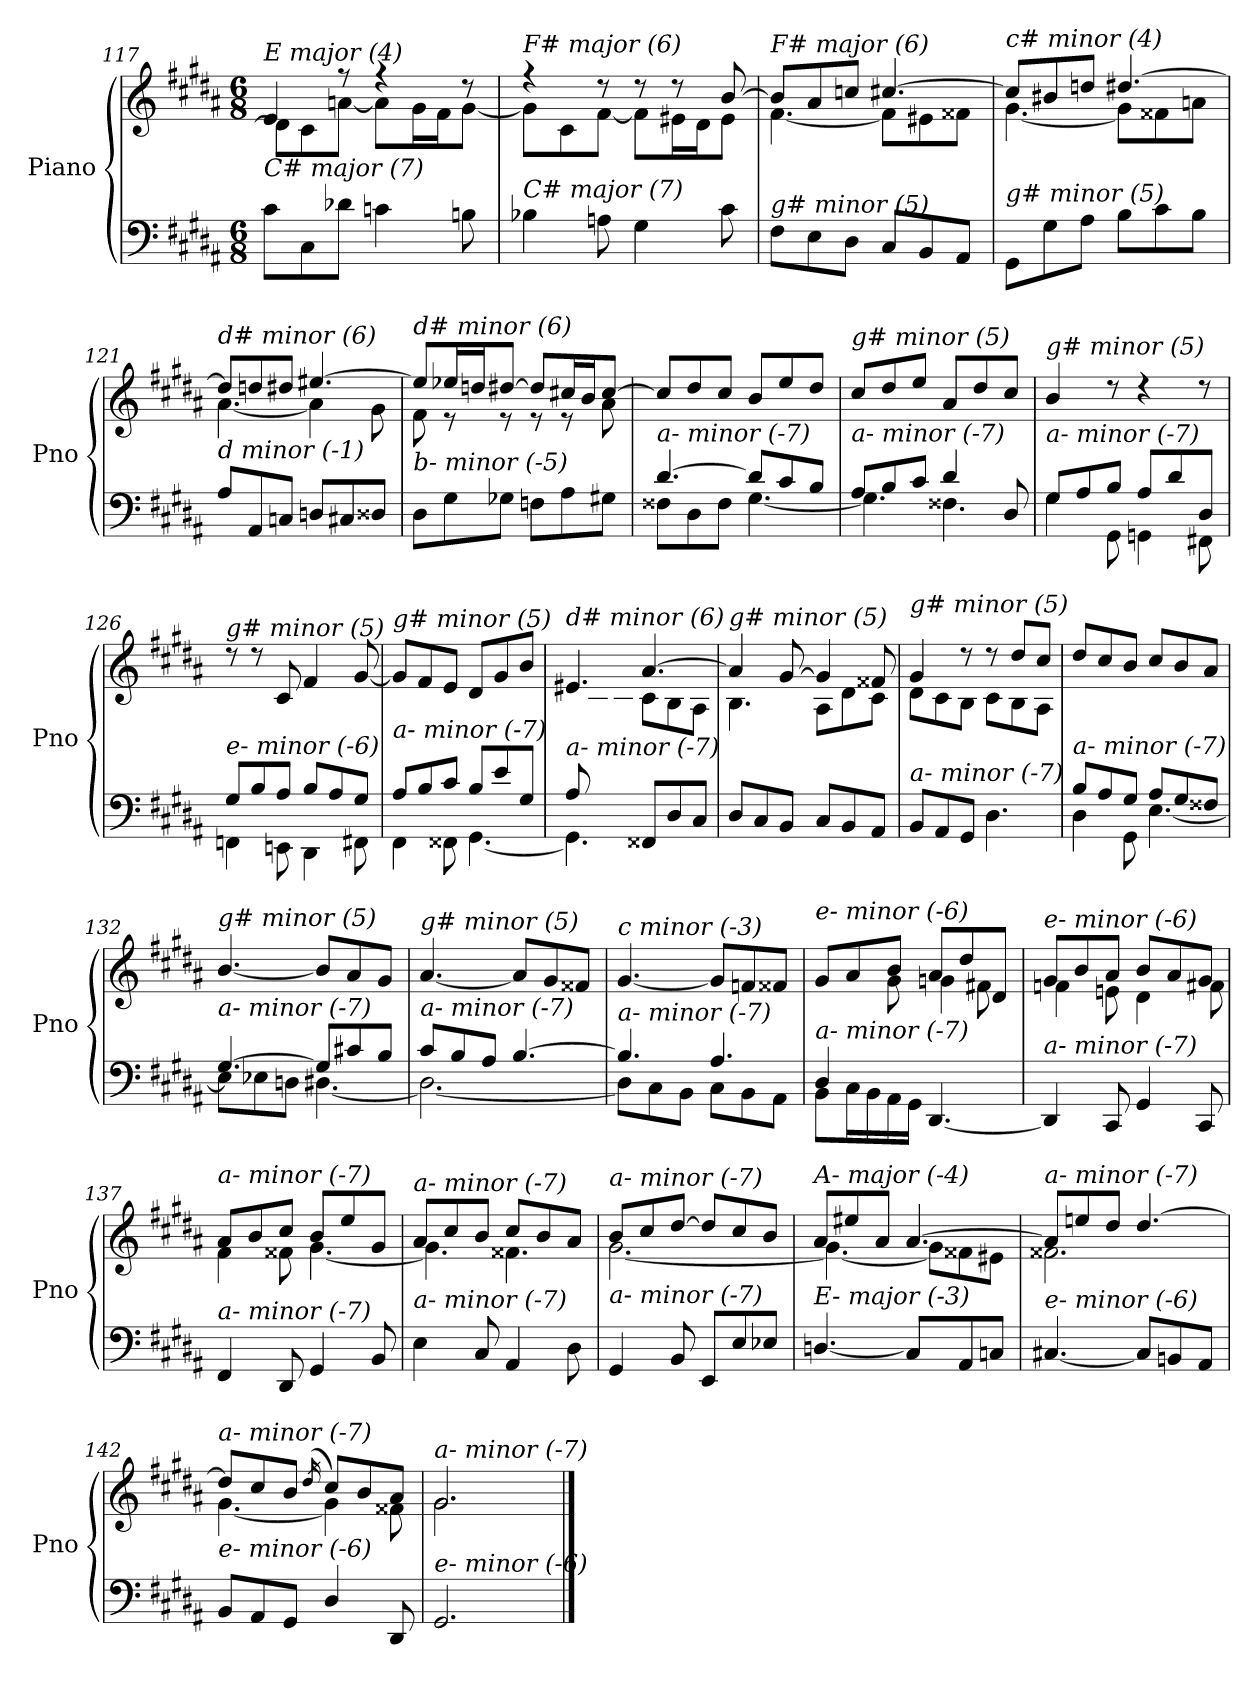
**kern	**kern
*part1	*part1
*staff2	*staff1
*I"Piano	*
*I'Pno	*
*clefF4	*clefG2
*k[f#c#g#d#a#]	*k[f#c#g#d#a#]
*M6/8	*M6/8
=117	=117
*	*^
!	!LO:TX:i:t=E major (4)	!
!LO:TX:i:t=C# major (7)	!	!
8c#\L	4e/	8d#\L]
8C#\	.	8c#\
8d-Xi\J	8r	[8an\J
4cnj\	4r	8a\L]
.	.	16g#\L
.	.	16f#\J
8Bn\	8r	[8g#\J
=118	=118	=118
!	!LO:TX:i:t=F# major (6)	!
!LO:TX:i:t=C# major (7)	!	!
4B-Xi\	4r	8g#\L]
.	.	8c#\
8An\	8r	[8f#\J
4G#\	8r	8f#\L]
.	8r	16e#X\L
.	.	16d#\J
8c#\	[8b/	8e#\J
=119	=119	=119
!	!LO:TX:i:t=F# major (6)	!
!LO:TX:i:t=g# minor (5)	!	!
8F#\L	8b/L]	[4.f#\
8E\	8a#/	.
8D#\J	8ccnj/J	.
8C#/L	[4.cc#/	8f#\L]
8BB/	.	8e#X\
8AA#/J	.	8f##X\J
=120	=120	=120
!	!LO:TX:i:t=c# minor (4)	!
!LO:TX:i:t=g# minor (5)	!	!
8GG#\L	8cc#/L]	[4.g#\
8G#\	8b#X/	.
8A#\J	8ddnj/J	.
8B\L	[4.dd#/	8g#\L]
8c#\	.	8f##X\
8B\J	.	8anj\J
!!LO:PB:g=z	!!
=121	=121	=121
!	!LO:TX:i:t=d# minor (6)	!
!LO:TX:i:t=d minor (-1)	!	!
8A#/L	8dd#/L]	[4.a#\
8AA#/	8ddnj/	.
8Cnj/J	8dd#/J	.
8Dnj/L	[4.ee#X/	4a#\]
8C#j/	.	.
8D##j/J	.	8g#\
=122	=122	=122
!	!LO:TX:i:t=d# minor (6)	!
!LO:TX:i:t=b- minor (-5)	!	!
8D#\L	8ee#/L]	8f#\
8G#\	16ee-Xi/L	8r
.	16ddnj/J	.
8G-Xi\J	[8dd#/J	8r
8Fnj\L	8dd#/L]	8r
8A#\	16cc#X/L	8r
.	16b/J	.
8G#\J	[8cc#/J	8a#\
=123	=123	=123
*^	*	*
!	!	!LO:TX:i:t=g# minor (5)	!
!LO:TX:i:t=a- minor (-7)	!	!	!
*	*	*v	*v
[4.d#/	8F##X\L	8cc#/L]
.	8D#\	8dd#/
.	8F##\J	8cc#/J
8d#/L]	[4.G#\	8b/L
8c#/	.	8ee/
8B/J	.	8dd#/J
=124	=124	=124
!	!	!LO:TX:i:t=g# minor (5)
!LO:TX:i:t=a- minor (-7)	!	!
8A#/L	4.G#\]	8cc#/L
8B/	.	8dd#/
8c#/J	.	8ee/J
4d#/	4.F##X\	8a#/L
.	.	8dd#/
8D#/	.	8cc#/J
=125	=125	=125
!	!	!LO:TX:i:t=g# minor (5)
!LO:TX:i:t=a- minor (-7)	!	!
8G#/L	4G#\	4b/
8A#/	.	.
8B/J	8GG#\	8rdd
8A#/L	4GGnj\	4rdd
8d#/	.	.
8D#/J	8FF#X\	8rdd
!!LO:LB:g=z
=126	=126	=126
!	!	!LO:TX:i:t=g# minor (5)
!LO:TX:i:t=e- minor (-6)	!	!
8G#/L	4FFnj\	8rdd
8B/	.	8rdd
8A#/J	8EEn\	8c#/
8B/L	4DD#\	4f#/
8A#/	.	.
8G#/J	8FF#Xj\	[8g#/
=127	=127	=127
!	!	!LO:TX:i:t=g# minor (5)
!LO:TX:i:t=a- minor (-7)	!	!
8A#/L	4FF#\	8g#/L]
8B/	.	8f#/
8c#/J	8FF##X\	8e/J
8B/L	[4.GG#\	8d#/L
8e/	.	8g#/
8G#/J	.	8b/J
=128	=128	=128
*	*	*^
!	!	!LO:TX:i:t=d# minor (6)	!
!LO:TX:i:t=a- minor (-7)	!	!	!
8A#/L	4.GG#\]	4.e#X/	8ryy
2ryy	.	.	8c#\
.	.	.	8B\J
.	8FF##X/L	[4.a#/	8c#\L
.	8D#/	.	8B\
8ryy	8C#/J	.	8A#\J
=129	=129	=129	=129
!	!	!LO:TX:i:t=g# minor (5)	!
!LO:TX:i:t=a- minor (-7)	!	!	!
*v	*v	*	*
8D#/L	4a#/]	4.B\
8C#/	.	.
8BB/J	[8g#/	.
8C#/L	4g#/]	8A#\L
8BB/	.	8d#\
8AA#/J	8f##X/	8c#\J
=130	=130	=130
!	!LO:TX:i:t=g# minor (5)	!
!LO:TX:i:t=a- minor (-7)	!	!
8BB/L	4g#/	8d#\L
8AA#/	.	8c#\
8GG#/J	8r	8B\J
4.D#\	8r	8c#\L
.	8dd#/L	8B\
.	8cc#/J	8A#\J
=131	=131	=131
*^	*	*
!	!	!LO:TX:i:t=g# minor (5)	!
!LO:TX:i:t=a- minor (-7)	!	!	!
*	*	*v	*v
8B/L	4D#\	8dd#/L
8A#/	.	8cc#/
8G#/J	8GG#\	8b/J
8A#/L	[4.E\	8cc#/L
8G#/	.	8b/
8F##X/J	.	8a#/J
!!LO:LB:g=z
=132	=132	=132
!	!	!LO:TX:i:t=g# minor (5)
!LO:TX:i:t=a- minor (-7)	!	!
[4.G#/	8E\L]	[4.b/
.	8E-Xi\	.
.	8Dnj\J	.
8G#/L]	[4.D#\	8b/L]
8c#X/	.	8a#/
8B/J	.	8g#/J
=133	=133	=133
!	!	!LO:TX:i:t=g# minor (5)
!LO:TX:i:t=a- minor (-7)	!	!
8c#/L	2.D#\_	[4.a#/
8B/	.	.
8A#/J	.	.
[4.B/	.	8a#/L]
.	.	8g#/
.	.	8f##X/J
=134	=134	=134
!	!	!LO:TX:i:t=c minor (-3)
!LO:TX:i:t=a- minor (-7)	!	!
4.B/]	8D#\L]	[4.g#/
.	8C#\	.
.	8BB\J	.
4.A#/	8C#\L	8g#/L]
.	8BB\	8fnj/
.	8AA#\J	8f##X/J
=135	=135	=135
*	*	*^
!	!	!LO:TX:i:t=e- minor (-6)	!
!LO:TX:i:t=a- minor (-7)	!	!	!
4D#/	8BB\L	8g#/L	4ryy
.	16C#\L	8a#/	.
.	16BB\	.	.
2ryy	16AA#\	8b/J	8g#\
.	16GG#\JJ	.	.
.	[4.DD#/	8a#/L	4gnj\
.	.	8dd#/	.
.	.	8d#/J	8f#X\
*v	*v	*	*
=136	=136	=136
!	!LO:TX:i:t=e- minor (-6)	!
!LO:TX:i:t=a- minor (-7)	!	!
4DD#/]	8g#/L	4fnj\
.	8b/	.
8CC#/	8a#/J	8en\
4GG#/	8b/L	4d#\
.	8a#/	.
8CC#/	8g#/J	8f#Xj\
=137	=137	=137
!	!LO:TX:i:t=a- minor (-7)	!
!LO:TX:i:t=a- minor (-7)	!	!
4FF#/	8a#/L	4f#\
.	8b/	.
8DD#/	8cc#/J	8f##X\
4GG#/	8b/L	[4.g#\
.	8ee/	.
8BB/	8g#/J	.
!!LO:LB:g=z	!!
=138	=138	=138
!	!LO:TX:i:t=a- minor (-7)	!
!LO:TX:i:t=a- minor (-7)	!	!
4E\	8a#/L	4.g#\]
.	8cc#/	.
8C#/	8b/J	.
4AA#/	8cc#/L	4.f##X\
.	8b/	.
8D#\	8a#/J	.
=139	=139	=139
!	!LO:TX:i:t=a- minor (-7)	!
!LO:TX:i:t=a- minor (-7)	!	!
4GG#/	8b/L	[2.g#\
.	8cc#/	.
8BB/	[8dd#/J	.
8EE/L	8dd#/L]	.
8E/	8cc#/	.
8E-Xi/J	8b/J	.
=140	=140	=140
!	!LO:TX:i:t=A- major (-4)	!
!LO:TX:i:t=E- major (-3)	!	!
[4.Dnj/	8a#/L	4.g#\_
.	8ee#X/	.
.	8a#/J	.
8C##/L]	[4.a#/	8g#\L]
8AA#/	.	8f##X\
8Cnj/J	.	8e#X\J
=141	=141	=141
!	!LO:TX:i:t=a- minor (-7)	!
!LO:TX:i:t=e- minor (-6)	!	!
[4.C#X/	8a#/L]	2.f##X\
.	8een/	.
.	8dd#/J	.
8C#/L]	[4.dd#/	.
8BBn/	.	.
8AA#/J	.	.
=142	=142	=142
!	!LO:TX:i:t=a- minor (-7)	!
!LO:TX:i:t=e- minor (-6)	!	!
8BB/L	8dd#/L]	[4.g#\
8AA#/	8cc#/	.
8GG#/J	8b/J	.
.	(>16qdd#/	.
4D#/	8cc#/L)	4g#\]
.	8b/	.
8DD#/	8a#/J	8f##X\
=143	=143	=143
!	!LO:TX:i:t=a- minor (-7)	!
!LO:TX:i:t=e- minor (-6)	!	!
2.GG#/	2.g#/	2.g#\
*	*v	*v
==	==
*-	*-
